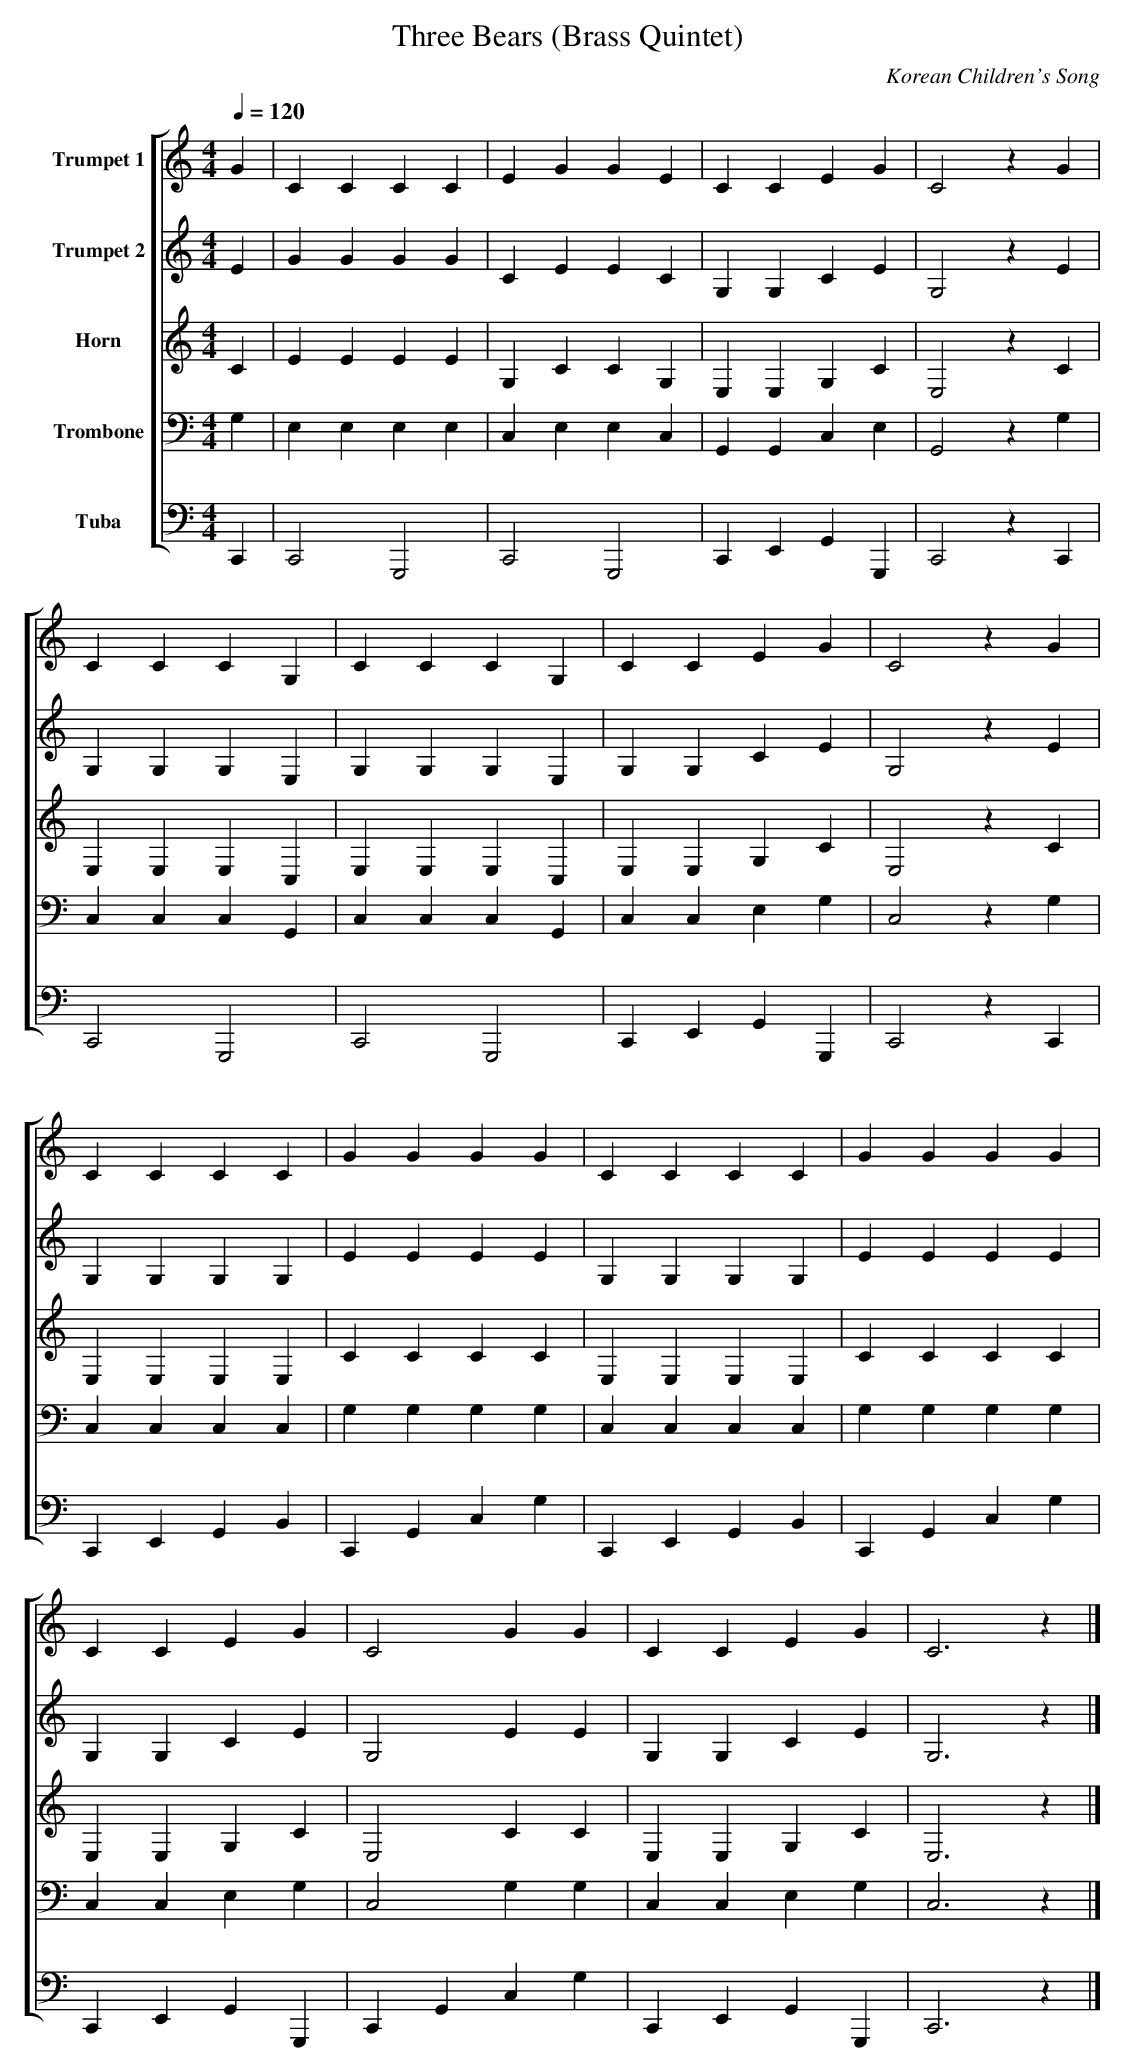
X:1
T:Three Bears (Brass Quintet)
C:Korean Children's Song
M:4/4
L:1/8
Q:1/4=120
K:C
%%score [1 2 3 4 5]
V:1 clef=treble name="Trumpet 1"
V:2 clef=treble name="Trumpet 2"
V:3 clef=treble name="Horn"
V:4 clef=bass name="Trombone"
V:5 clef=bass name="Tuba"
[V:1] G2 | C2 C2 C2 C2 | E2 G2 G2 E2 | C2 C2 E2 G2 | C4 z2 G2 |
[V:2] E2 | G2 G2 G2 G2 | C2 E2 E2 C2 | G,2 G,2 C2 E2 | G,4 z2 E2 |
[V:3] C2 | E2 E2 E2 E2 | G,2 C2 C2 G,2 | E,2 E,2 G,2 C2 | E,4 z2 C2 |
[V:4] G,2 | E,2 E,2 E,2 E,2 | C,2 E,2 E,2 C,2 | G,,2 G,,2 C,2 E,2 | G,,4 z2 G,2 |
[V:5] C,,2 | C,,4 G,,,4 | C,,4 G,,,4 | C,,2 E,,2 G,,2 G,,,2 | C,,4 z2 C,,2 |
[V:1] C2 C2 C2 G,2 | C2 C2 C2 G,2 | C2 C2 E2 G2 | C4 z2 G2 |
[V:2] G,2 G,2 G,2 E,2 | G,2 G,2 G,2 E,2 | G,2 G,2 C2 E2 | G,4 z2 E2 |
[V:3] E,2 E,2 E,2 C,2 | E,2 E,2 E,2 C,2 | E,2 E,2 G,2 C2 | E,4 z2 C2 |
[V:4] C,2 C,2 C,2 G,,2 | C,2 C,2 C,2 G,,2 | C,2 C,2 E,2 G,2 | C,4 z2 G,2 |
[V:5] C,,4 G,,,4 | C,,4 G,,,4 | C,,2 E,,2 G,,2 G,,,2 | C,,4 z2 C,,2 |
[V:1] C2 C2 C2 C2 | G2 G2 G2 G2 | C2 C2 C2 C2 | G2 G2 G2 G2 |
[V:2] G,2 G,2 G,2 G,2 | E2 E2 E2 E2 | G,2 G,2 G,2 G,2 | E2 E2 E2 E2 |
[V:3] E,2 E,2 E,2 E,2 | C2 C2 C2 C2 | E,2 E,2 E,2 E,2 | C2 C2 C2 C2 |
[V:4] C,2 C,2 C,2 C,2 | G,2 G,2 G,2 G,2 | C,2 C,2 C,2 C,2 | G,2 G,2 G,2 G,2 |
[V:5] C,,2 E,,2 G,,2 B,,2 | C,,2 G,,2 C,2 G,2 | C,,2 E,,2 G,,2 B,,2 | C,,2 G,,2 C,2 G,2 |
[V:1] C2 C2 E2 G2 | C4 G2 G2 | C2 C2 E2 G2 | C6 z2 |]
[V:2] G,2 G,2 C2 E2 | G,4 E2 E2 | G,2 G,2 C2 E2 | G,6 z2 |]
[V:3] E,2 E,2 G,2 C2 | E,4 C2 C2 | E,2 E,2 G,2 C2 | E,6 z2 |]
[V:4] C,2 C,2 E,2 G,2 | C,4 G,2 G,2 | C,2 C,2 E,2 G,2 | C,6 z2 |]
[V:5] C,,2 E,,2 G,,2 G,,,2 | C,,2 G,,2 C,2 G,2 | C,,2 E,,2 G,,2 G,,,2 | C,,6 z2 |]
